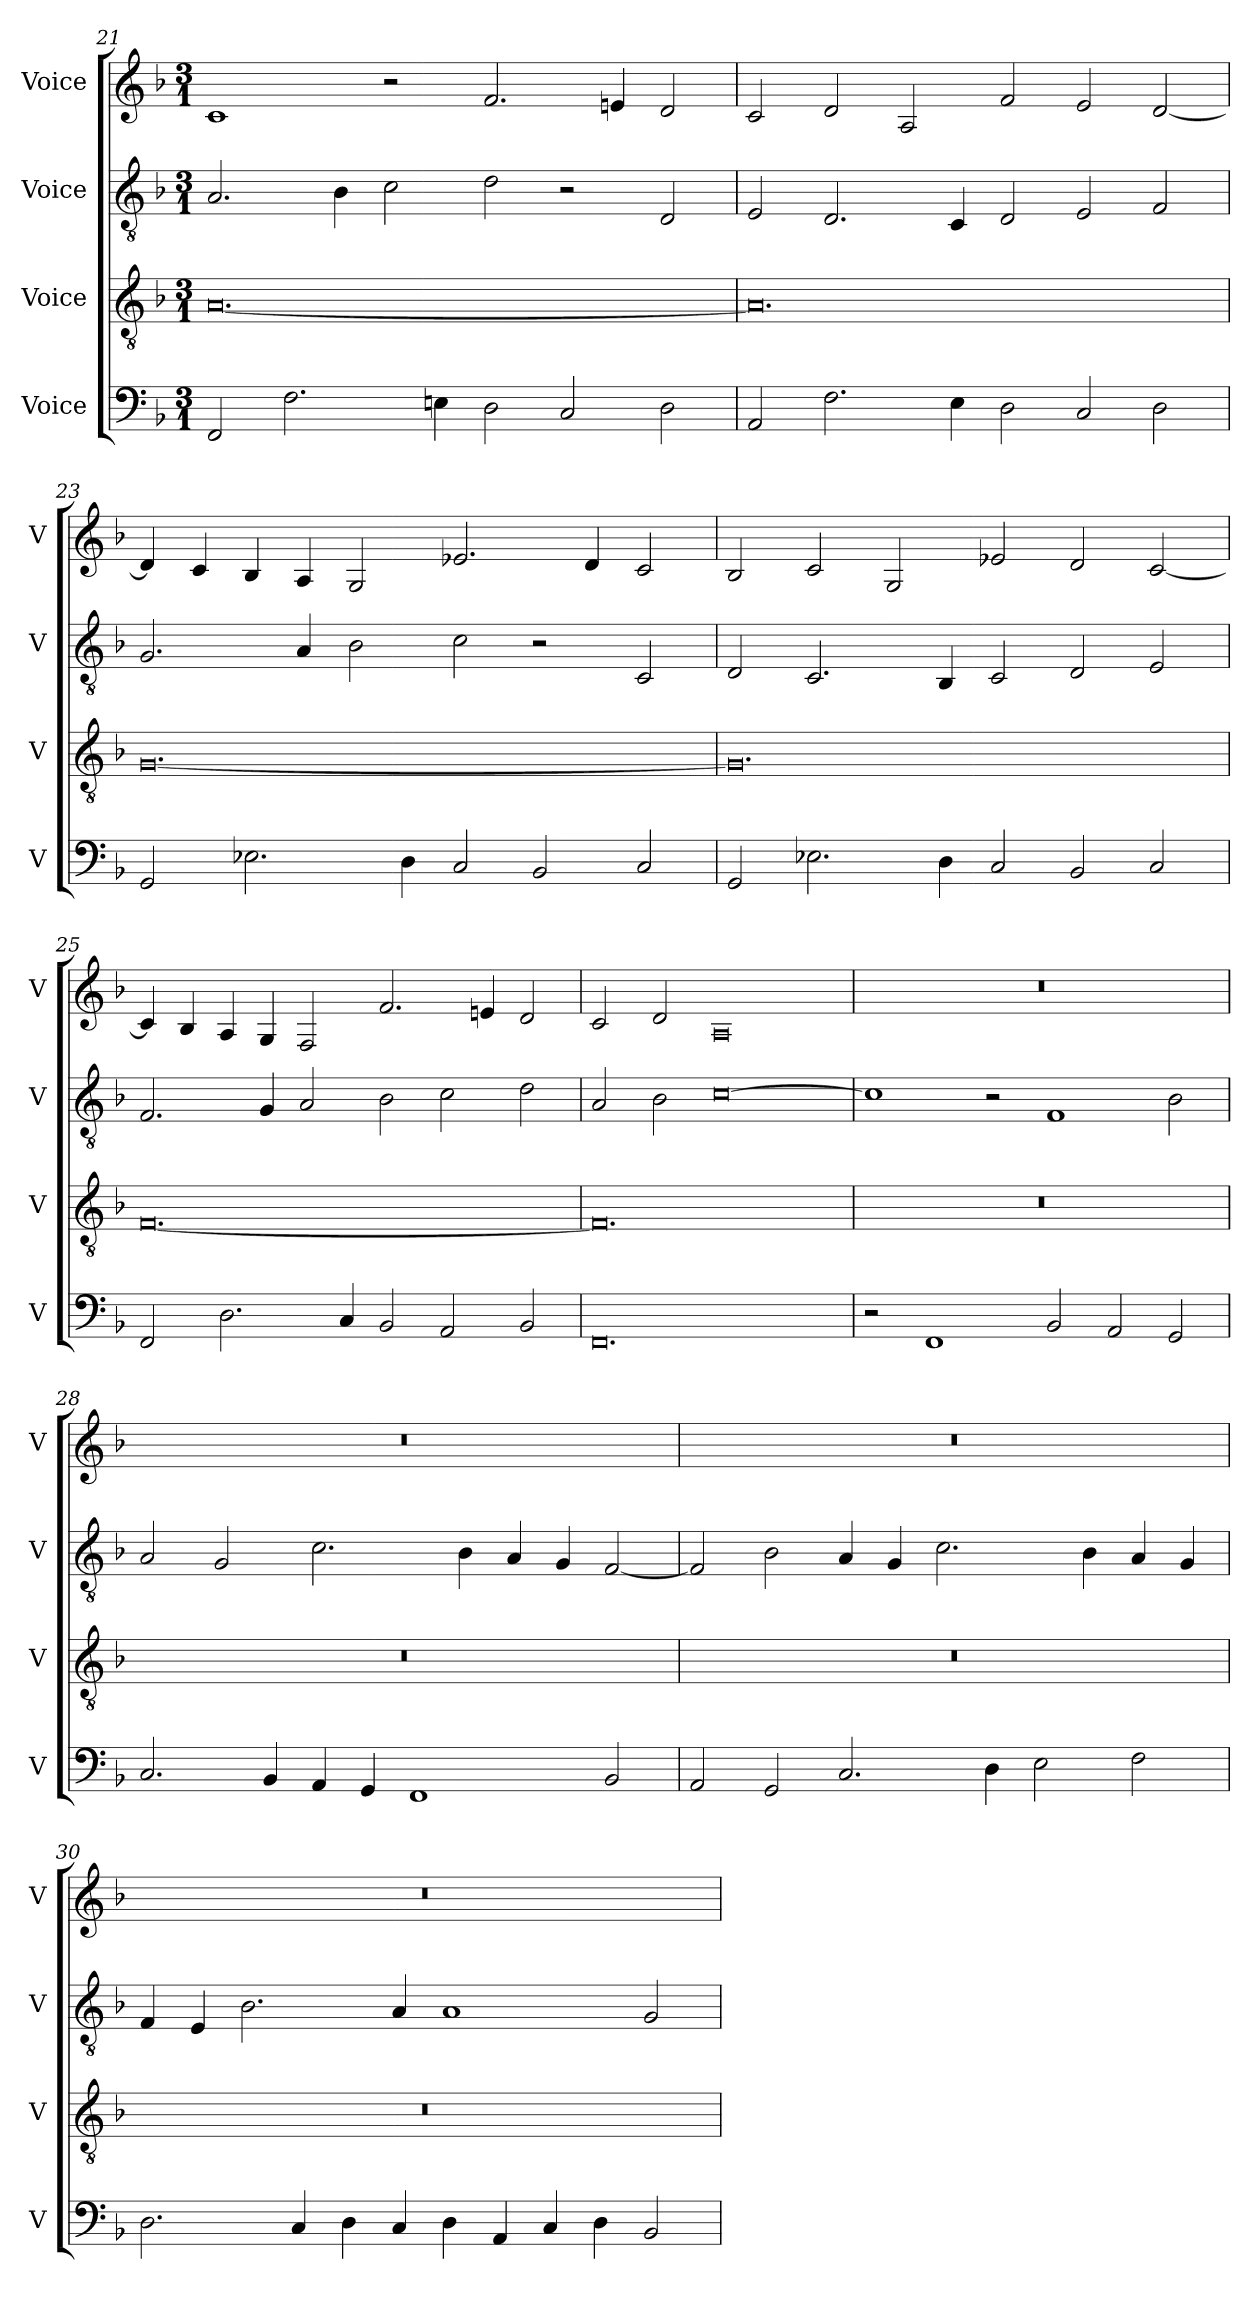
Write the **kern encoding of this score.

**kern	**kern	**kern	**kern
*part4	*part3	*part2	*part1
*staff4	*staff3	*staff2	*staff1
*I"Voice	*I"Voice	*I"Voice	*I"Voice
*I'V	*I'V	*I'V	*I'V
*clefF4	*clefGv2	*clefGv2	*clefG2
*k[b-]	*k[b-]	*k[b-]	*k[b-]
*M3/1	*M3/1	*M3/1	*M3/1
=21	=21	=21	=21
2FF/	[0.A	2.A/	1c
2.F\	.	.	.
.	.	4B-\	.
.	.	2c\	2r
4En\	.	.	.
2D\	.	2d\	2.f/
2C/	.	2r	.
.	.	.	4en/
2D\	.	2D/	2d/
=22	=22	=22	=22
2AA/	0.A]	2E/	2c/
2.F\	.	2.D/	2d/
.	.	.	2A/
4E\	.	4C/	.
2D\	.	2D/	2f/
2C/	.	2E/	2e/
2D\	.	2F/	[2d/
!!LO:LB:g=z
=23	=23	=23	=23
2GG/	[0.G	2.G/	4d/]
.	.	.	4c/
2.E-X\	.	.	4B-/
.	.	4A/	4A/
.	.	2B-\	2G/
4D\	.	.	.
2C/	.	2c\	2.e-X/
2BB-/	.	2r	.
.	.	.	4d/
2C/	.	2C/	2c/
=24	=24	=24	=24
2GG/	0.G]	2D/	2B-/
2.E-X\	.	2.C/	2c/
.	.	.	2G/
4D\	.	4BB-/	.
2C/	.	2C/	2e-X/
2BB-/	.	2D/	2d/
2C/	.	2E/	[2c/
=25	=25	=25	=25
2FF/	[0.F	2.F/	4c/]
.	.	.	4B-/
2.D\	.	.	4A/
.	.	4G/	4G/
.	.	2A/	2F/
4C/	.	.	.
2BB-/	.	2B-\	2.f/
2AA/	.	2c\	.
.	.	.	4en/
2BB-/	.	2d\	2d/
!!LO:PB:g=z
=26	=26	=26	=26
0.FF	0.F]	2A/	2c/
.	.	2B-\	2d/
.	.	[0c	0A
=27	=27	=27	=27
2r	0.r	1c]	0.r
1FF	.	.	.
.	.	2r	.
2BB-/	.	1F	.
2AA/	.	.	.
2GG/	.	2B-\	.
=28	=28	=28	=28
2.C/	0.r	2A/	0.r
.	.	2G/	.
4BB-/	.	.	.
4AA/	.	2.c\	.
4GG/	.	.	.
1FF	.	.	.
.	.	4B-\	.
.	.	4A/	.
.	.	4G/	.
2BB-/	.	[2F/	.
=29	=29	=29	=29
2AA/	0.r	2F/]	0.r
2GG/	.	2B-\	.
2.C/	.	4A/	.
.	.	4G/	.
.	.	2.c\	.
4D\	.	.	.
2E\	.	.	.
.	.	4B-\	.
2F\	.	4A/	.
.	.	4G/	.
!!LO:LB:g=z
=30	=30	=30	=30
2.D\	0.r	4F/	0.r
.	.	4E/	.
.	.	2.B-\	.
4C/	.	.	.
4D\	.	.	.
4C/	.	4A/	.
4D\	.	1A	.
4AA/	.	.	.
4C/	.	.	.
4D\	.	.	.
2BB-/	.	2G/	.
=	=	=	=
*-	*-	*-	*-
